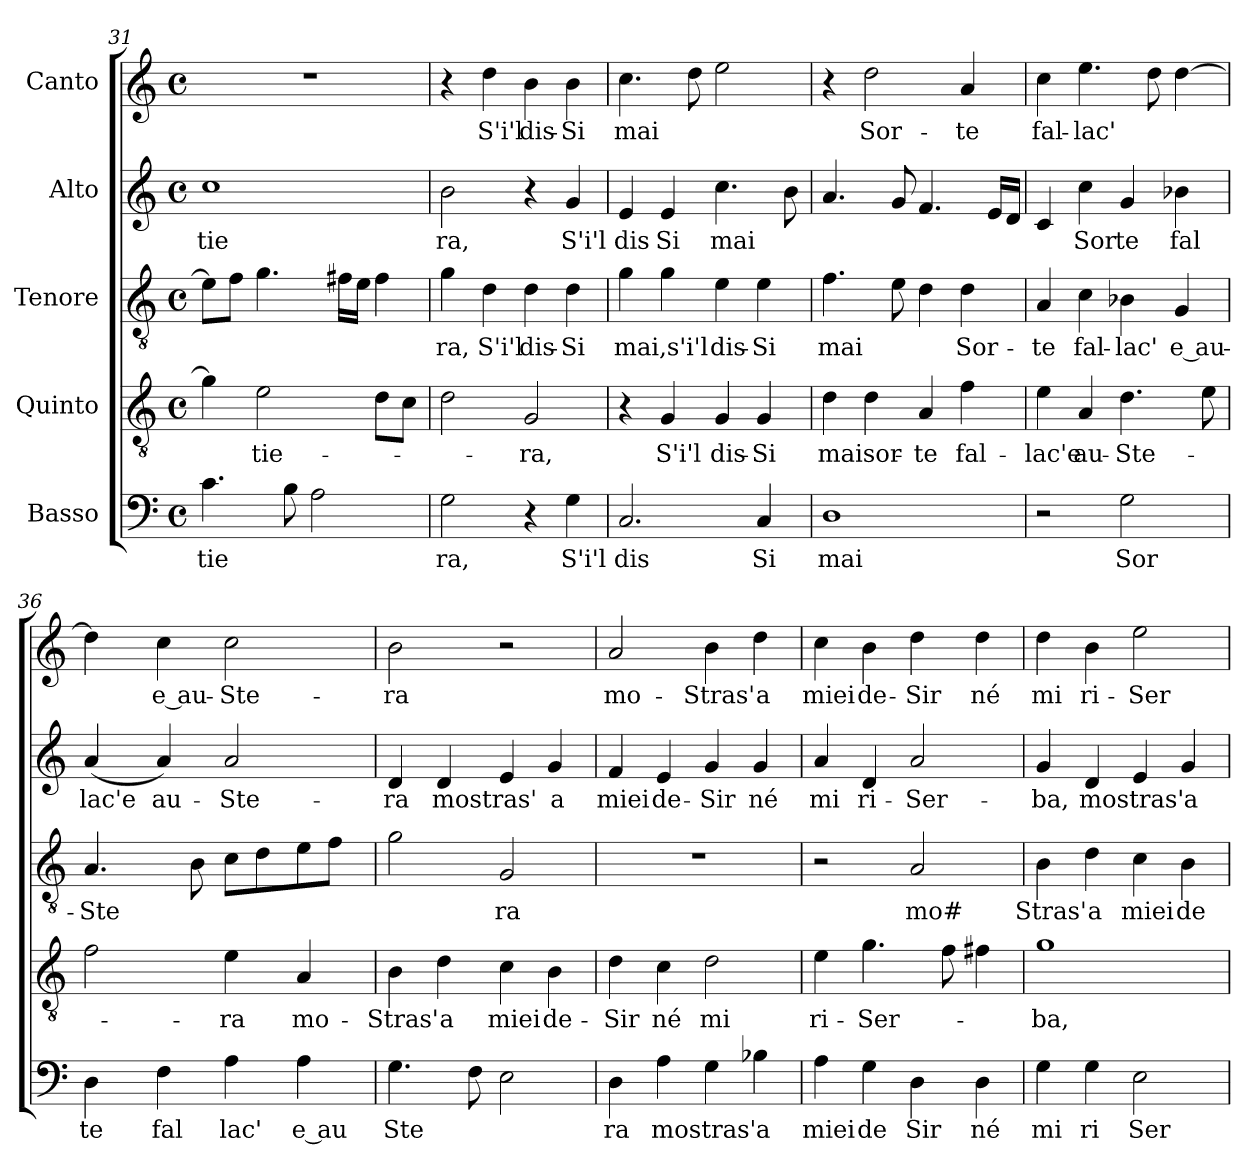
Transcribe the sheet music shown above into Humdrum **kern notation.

**kern	**text	**kern	**text	**kern	**text	**kern	**text	**kern	**text
*part5	*part5	*part4	*part4	*part3	*part3	*part2	*part2	*part1	*part1
*staff5	*staff5	*staff4	*staff4	*staff3	*staff3	*staff2	*staff2	*staff1	*staff1
*I"Basso	*	*I"Quinto	*	*I"Tenore	*	*I"Alto	*	*I"Canto	*
*clefF4	*	*clefGv2	*	*clefGv2	*	*clefG2	*	*clefG2	*
*	*	*	*	*	*	*k[]	*	*	*
*	*	*	*	*	*	*C:	*	*	*
*M4/4	*	*M4/4	*	*M4/4	*	*M4/4	*	*M4/4	*
*met(c)	*	*met(c)	*	*met(c)	*	*met(c)	*	*met(c)	*
=31	=31	=31	=31	=31	=31	=31	=31	=31	=31
!	!LO:LY:b	!	!	!	!	!	!LO:LY:b:cj	!	!
4.c\	tie	4g\]	.	8e\L]	.	1cc	tie	1r	.
.	.	.	.	8f\J	.	.	.	.	.
!	!	!	!LO:LY:b	!	!	!	!	!	!
.	.	2e\	-tie-	4.g\	.	.	.	.	.
8B\	.	.	.	.	.	.	.	.	.
2A\	.	.	.	.	.	.	.	.	.
.	.	.	.	16f#\L	.	.	.	.	.
.	.	.	.	16e\J	.	.	.	.	.
.	.	8d\L	.	4f#\	.	.	.	.	.
.	.	8c\J	.	.	.	.	.	.	.
=32	=32	=32	=32	=32	=32	=32	=32	=32	=32
!	!LO:LY:b:cj	!	!	!	!LO:LY:b:cj	!	!LO:LY:b:cj	!	!
2G\	ra,	2d\	.	4g\	-ra,	2b\	ra,	4r	.
!	!	!	!	!	!LO:LY:b:cj	!	!	!	!LO:LY:b:cj
.	.	.	.	4d\	S'i'l	.	.	4dd\	S'i'l
!	!	!	!LO:LY:b:cj	!	!LO:LY:b:cj	!	!	!	!LO:LY:b:cj
4r	.	2G/	-ra,	4d\	dis-	4r	.	4b\	dis-
!	!LO:LY:b:cj	!	!	!	!LO:LY:b:cj	!	!LO:LY:b:cj	!	!LO:LY:b:cj
4G\	S'i'l	.	.	4d\	-Si	4g/	S'i'l	4b\	-Si
=33	=33	=33	=33	=33	=33	=33	=33	=33	=33
!	!LO:LY:b:cj	!	!	!	!LO:LY:b:cj	!	!LO:LY:b:cj	!	!LO:LY:b
2.C/	dis	4r	.	4g\	mai,s'i'l	4e/	dis	4.cc\	mai
!	!	!	!LO:LY:b:cj	!	!	!	!LO:LY:b:cj	!	!
.	.	4G/	S'i'l	4g\	.	4e/	Si	.	.
.	.	.	.	.	.	.	.	8dd\	.
!	!	!	!LO:LY:b:cj	!	!LO:LY:b:cj	!	!LO:LY:b	!	!
.	.	4G/	dis-	4e\	dis-	4.cc\	mai	2ee\	.
!	!LO:LY:b:cj	!	!LO:LY:b:cj	!	!LO:LY:b:cj	!	!	!	!
4C/	Si	4G/	-Si	4e\	-Si	.	.	.	.
.	.	.	.	.	.	8b\	.	.	.
=34	=34	=34	=34	=34	=34	=34	=34	=34	=34
!	!LO:LY:b:cj	!	!LO:LY:b:cj	!	!LO:LY:b	!	!	!	!
1D	mai	4d\	maisor-	4.f\	mai	4.a/	.	4r	.
!	!	!	!	!	!	!	!	!	!LO:LY:b:cj
.	.	4d\	.	.	.	.	.	2dd\	Sor-
.	.	.	.	8e\	.	8g/	.	.	.
!	!	!	!LO:LY:b:cj	!	!	!	!	!	!
.	.	4A/	-te	4d\	.	4.f/	.	.	.
!	!	!	!LO:LY:b:cj	!	!LO:LY:b:cj	!	!	!	!LO:LY:b:cj
.	.	4f\	fal-	4d\	Sor-	.	.	4a/	-te
.	.	.	.	.	.	16e/L	.	.	.
.	.	.	.	.	.	16d/J	.	.	.
=35	=35	=35	=35	=35	=35	=35	=35	=35	=35
!	!	!	!LO:LY:b:cj	!	!LO:LY:b:cj	!	!	!	!LO:LY:b:cj
2r	.	4e\	-lac'e	4A/	-te	4c/	.	4cc\	fal-
!	!	!	!LO:LY:b	!	!LO:LY:b:cj	!	!LO:LY:b:cj	!	!LO:LY:b
.	.	4A/	au-	4c\	fal-	4cc\	Sor	4.ee\	-lac'
!	!LO:LY:b:cj	!	!LO:LY:b	!	!LO:LY:b:cj	!	!LO:LY:b:cj	!	!
2G\	Sor	4.d\	-Ste-	4B-X\	-lac'	4g/	te	.	.
.	.	.	.	.	.	.	.	8dd\	.
!	!	!	!	!	!LO:LY:b:rj	!	!LO:LY:b:cj	!	!
.	.	.	.	4G/	e au-	4b-X\	fal	[>4dd\	.
.	.	8e\	.	.	.	.	.	.	.
!!LO:PB:g=z
=36	=36	=36	=36	=36	=36	=36	=36	=36	=36
!	!LO:LY:b:cj	!	!	!	!LO:LY:b	!	!LO:LY:b:cj	!	!
*^	*	*	*	*	*	*	*	*	*
4D\	8ryy	te	2f\	.	4.A/	-Ste	(>4a/	lac'e	4dd\]	.
.	32.ryy	.	.	.	.	.	.	.	.	.
.	2ryy	.	.	.	.	.	.	.	.	.
!	!	!LO:LY:b:cj	!	!	!	!	!	!LO:LY:b	!	!LO:LY:b:rj
4F\	.	fal	.	.	.	.	4a/)	au-	4cc\	e au-
.	.	.	.	.	8B\	.	.	.	.	.
!	!	!LO:LY:b:cj	!	!LO:LY:b:cj	!	!	!	!LO:LY:b:cj	!	!LO:LY:b:cj
4A\	.	lac'	4e\	-ra	8c\L	.	2a/	-Ste-	2cc\	-Ste-
.	.	.	.	.	8d\	.	.	.	.	.
.	4ryy	.	.	.	.	.	.	.	.	.
!	!	!LO:LY:b:rj	!	!LO:LY:b:cj	!	!	!	!	!	!
4A\	.	e au	4A/	mo-	8e\	.	.	.	.	.
.	.	.	.	.	8f\J	.	.	.	.	.
.	16ryy	.	.	.	.	.	.	.	.	.
.	64ryy	.	.	.	.	.	.	.	.	.
=37	=37	=37	=37	=37	=37	=37	=37	=37	=37	=37
!	!	!LO:LY:b	!	!LO:LY:b:cj	!	!	!	!LO:LY:b:cj	!	!LO:LY:b:cj
*v	*v	*	*	*	*	*	*	*	*	*
4.G\	Ste	4B\	-Stras'	2g\	.	4d/	-ra	2b\	-ra
!	!	!	!LO:LY:b:cj	!	!	!	!LO:LY:b	!	!
.	.	4d\	a	.	.	4d/	mostras'	.	.
8F\	.	.	.	.	.	.	.	.	.
!	!	!	!LO:LY:b:cj	!	!LO:LY:b:cj	!	!	!	!
2E\	.	4c\	miei	2G/	ra	4e/	.	2r	.
!	!	!	!LO:LY:b:cj	!	!	!	!LO:LY:b:cj	!	!
.	.	4B\	de-	.	.	4g/	a	.	.
=38	=38	=38	=38	=38	=38	=38	=38	=38	=38
!	!LO:LY:b:cj	!	!LO:LY:b:cj	!	!	!	!LO:LY:b:cj	!	!LO:LY:b:cj
4D\	ra	4d\	-Sir	1r	.	4f/	miei	2a/	mo-
!	!LO:LY:b	!	!LO:LY:b:cj	!	!	!	!LO:LY:b:cj	!	!
4A\	mostras'	4c\	né	.	.	4e/	de-	.	.
!	!	!	!LO:LY:b:cj	!	!	!	!LO:LY:b:cj	!	!LO:LY:b:cj
4G\	.	2d\	mi	.	.	4g/	-Sir	4b\	-Stras'
!	!LO:LY:b:cj	!	!	!	!	!	!LO:LY:b:cj	!	!LO:LY:b:cj
4B-X\	a	.	.	.	.	4g/	né	4dd\	a
=39	=39	=39	=39	=39	=39	=39	=39	=39	=39
!	!LO:LY:b:cj	!	!LO:LY:b:cj	!	!	!	!LO:LY:b:cj	!	!LO:LY:b:cj
4A\	miei	4e\	ri-	2r	.	4a/	mi	4cc\	miei
!	!LO:LY:b:cj	!	!LO:LY:b	!	!	!	!LO:LY:b:cj	!	!LO:LY:b:cj
4G\	de	4.g\	-Ser-	.	.	4d/	ri-	4b\	de-
!	!LO:LY:b:cj	!	!	!	!LO:LY:b:cj	!	!LO:LY:b:cj	!	!LO:LY:b:cj
4D\	Sir	.	.	2A/	mo#	2a/	-Ser-	4dd\	-Sir
.	.	8f\	.	.	.	.	.	.	.
!	!LO:LY:b:cj	!	!	!	!	!	!	!	!LO:LY:b:cj
4D\	né	4f#\	.	.	.	.	.	4dd\	né
=40	=40	=40	=40	=40	=40	=40	=40	=40	=40
!	!LO:LY:b:cj	!	!LO:LY:b:cj	!	!LO:LY:b:cj	!	!LO:LY:b:cj	!	!LO:LY:b:cj
4G\	mi	1g	-ba,	4B\	Stras'	4g/	-ba,	4dd\	mi
!	!LO:LY:b:cj	!	!	!	!LO:LY:b:cj	!	!LO:LY:b	!	!LO:LY:b:cj
4G\	ri	.	.	4d\	a	4d/	mostras'	4b\	ri-
!	!LO:LY:b:cj	!	!	!	!LO:LY:b:cj	!	!	!	!LO:LY:b:cj
2E\	Ser	.	.	4c\	miei	4e/	.	2ee\	-Ser-
!	!	!	!	!	!LO:LY:b:cj	!	!LO:LY:b:cj	!	!
.	.	.	.	4B\	de	4g/	a	.	.
=	=	=	=	=	=	=	=	=	=
*-	*-	*-	*-	*-	*-	*-	*-	*-	*-
